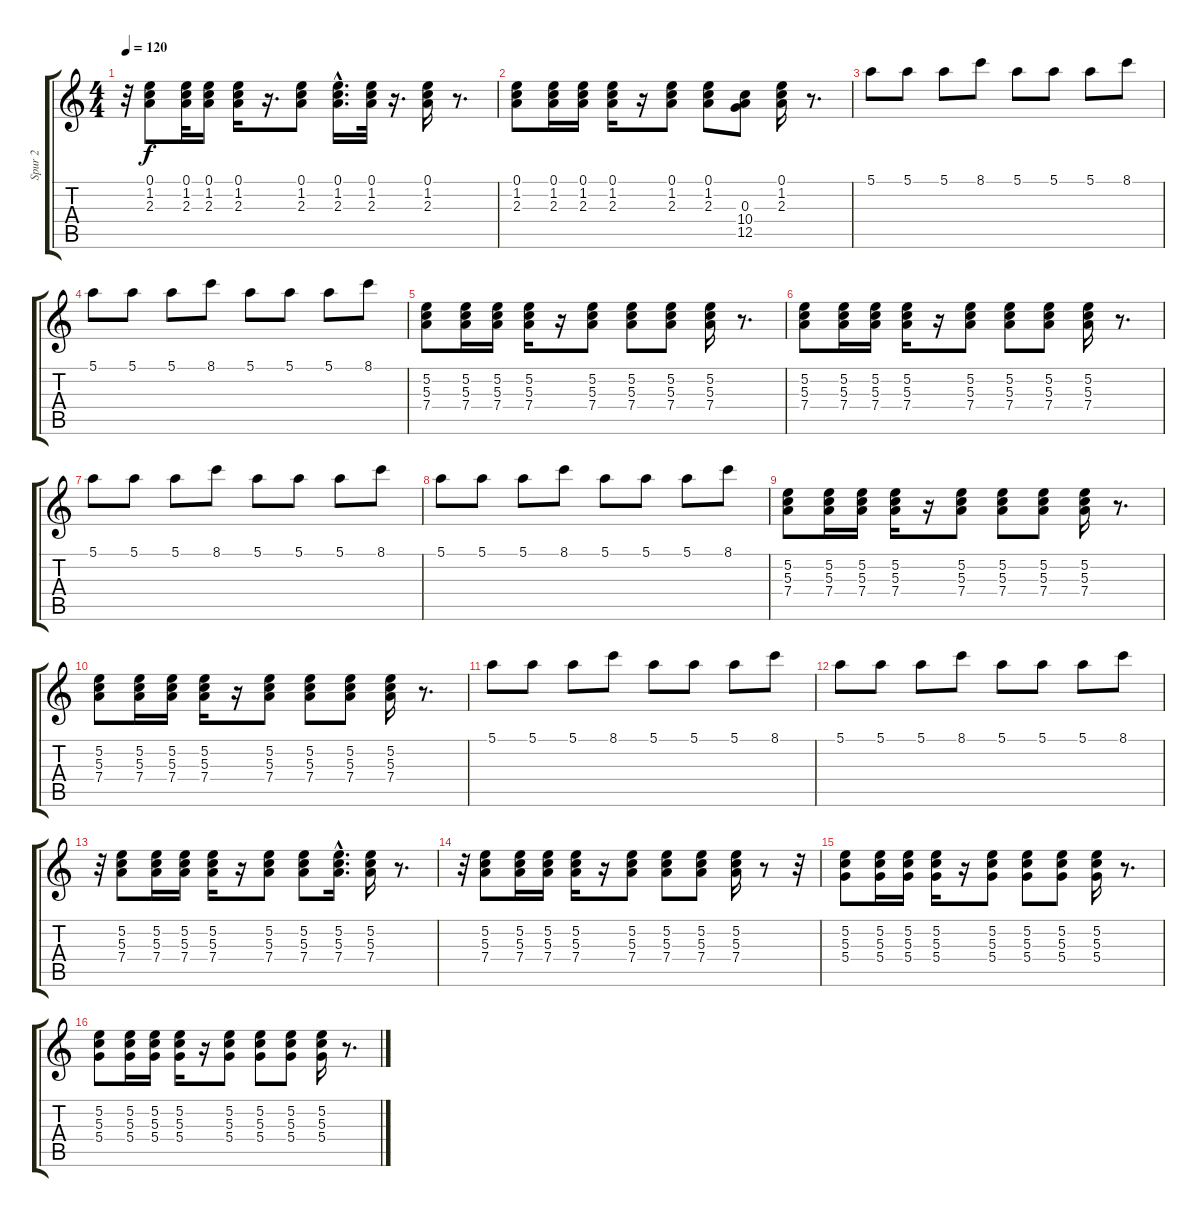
\track ("Spur 2" "Spur 2") {instrument overdrivenguitar}
\staff {score tabs}
\tuning (E4 B3 G3 D3 A2 E2) {hide}
\ts (4 4)
\tempo 120
\clef g2
\ks c
r.32{dy f} (0.1 1.2 2.3).8 (0.1 1.2 2.3).32 (0.1 1.2 2.3).16 (0.1 1.2 2.3).16 r.16{d} (0.1 1.2 2.3).8 (0.1{hac} 1.2{hac} 2.3{hac}).16{d} (0.1 1.2 2.3).32 r.16{d} (0.1 1.2 2.3).16 r.8{d} |
(0.1 1.2 2.3).8 (0.1 1.2 2.3).16 (0.1 1.2 2.3).16 (0.1 1.2 2.3).16 r.16 (0.1 1.2 2.3).8 (0.1 1.2 2.3).8 (0.3 10.4 12.5).8 (0.1 1.2 2.3).16 r.8{d} |
5.1.8 5.1.8 5.1.8 8.1.8 5.1.8 5.1.8 5.1.8 8.1.8 |
5.1.8 5.1.8 5.1.8 8.1.8 5.1.8 5.1.8 5.1.8 8.1.8 |
(5.2 5.3 7.4).8 (5.2 5.3 7.4).16 (5.2 5.3 7.4).16 (5.2 5.3 7.4).16 r.16 (5.2 5.3 7.4).8 (5.2 5.3 7.4).8 (5.2 5.3 7.4).8 (5.2 5.3 7.4).16 r.8{d} |
(5.2 5.3 7.4).8 (5.2 5.3 7.4).16 (5.2 5.3 7.4).16 (5.2 5.3 7.4).16 r.16 (5.2 5.3 7.4).8 (5.2 5.3 7.4).8 (5.2 5.3 7.4).8 (5.2 5.3 7.4).16 r.8{d} |
5.1.8 5.1.8 5.1.8 8.1.8 5.1.8 5.1.8 5.1.8 8.1.8 |
5.1.8 5.1.8 5.1.8 8.1.8 5.1.8 5.1.8 5.1.8 8.1.8 |
(5.2 5.3 7.4).8 (5.2 5.3 7.4).16 (5.2 5.3 7.4).16 (5.2 5.3 7.4).16 r.16 (5.2 5.3 7.4).8 (5.2 5.3 7.4).8 (5.2 5.3 7.4).8 (5.2 5.3 7.4).16 r.8{d} |
(5.2 5.3 7.4).8 (5.2 5.3 7.4).16 (5.2 5.3 7.4).16 (5.2 5.3 7.4).16 r.16 (5.2 5.3 7.4).8 (5.2 5.3 7.4).8 (5.2 5.3 7.4).8 (5.2 5.3 7.4).16 r.8{d} |
5.1.8 5.1.8 5.1.8 8.1.8 5.1.8 5.1.8 5.1.8 8.1.8 |
5.1.8 5.1.8 5.1.8 8.1.8 5.1.8 5.1.8 5.1.8 8.1.8 |
r.32 (5.2 5.3 7.4).8 (5.2 5.3 7.4).16 (5.2 5.3 7.4).16 (5.2 5.3 7.4).16 r.16 (5.2 5.3 7.4).8 (5.2 5.3 7.4).8 (5.2{hac} 5.3{hac} 7.4{hac}).16{d} (5.2 5.3 7.4).16 r.8{d} |
r.32 (5.2 5.3 7.4).8 (5.2 5.3 7.4).16 (5.2 5.3 7.4).16 (5.2 5.3 7.4).16 r.16 (5.2 5.3 7.4).8 (5.2 5.3 7.4).8 (5.2 5.3 7.4).8 (5.2 5.3 7.4).16 r.8 r.32 |
(5.2 5.3 5.4).8 (5.2 5.3 5.4).16 (5.2 5.3 5.4).16 (5.2 5.3 5.4).16 r.16 (5.2 5.3 5.4).8 (5.2 5.3 5.4).8 (5.2 5.3 5.4).8 (5.2 5.3 5.4).16 r.8{d} |
(5.2 5.3 5.4).8 (5.2 5.3 5.4).16 (5.2 5.3 5.4).16 (5.2 5.3 5.4).16 r.16 (5.2 5.3 5.4).8 (5.2 5.3 5.4).8 (5.2 5.3 5.4).8 (5.2 5.3 5.4).16 r.8{d}
